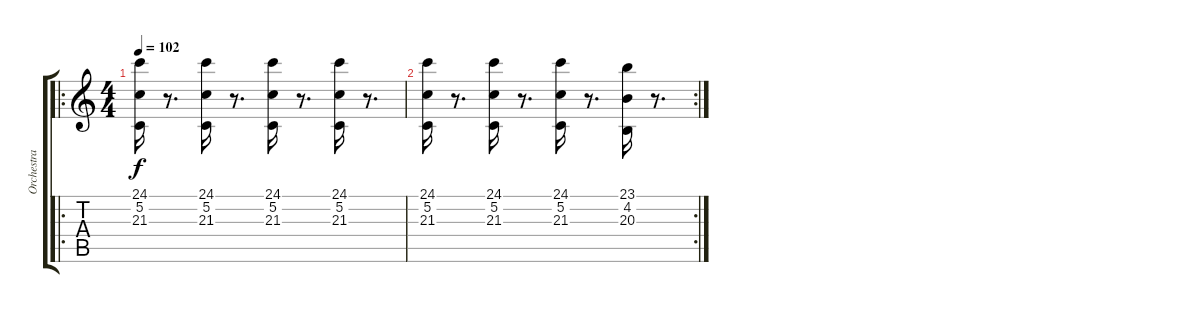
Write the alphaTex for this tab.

\track ("Orchestra" "Orchestra") {instrument orchestrahit}
\staff {score tabs}
\tuning (C4 G3 Eb3 Bb2 F2 C2) {hide}
\ro
\ts (4 4)
\tempo 102
\clef g2
\ks c
(24.1 5.2 21.3).16{dy f} r.8{d} (24.1 5.2 21.3).16 r.8{d} (24.1 5.2 21.3).16 r.8{d} (24.1 5.2 21.3).16 r.8{d} |
\rc 2
(24.1 5.2 21.3).16 r.8{d} (24.1 5.2 21.3).16 r.8{d} (24.1 5.2 21.3).16 r.8{d} (23.1 4.2 20.3).16 r.8{d}
